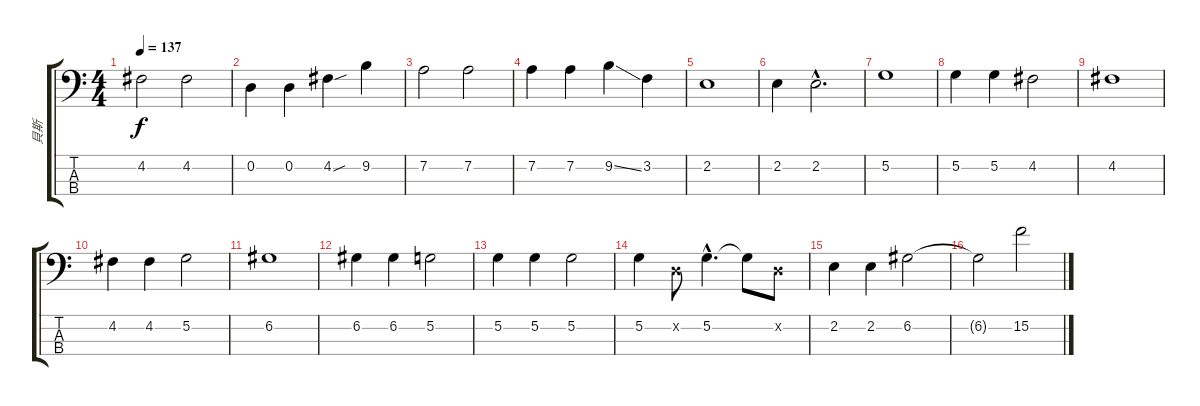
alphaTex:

\track ("貝斯" "貝斯") {instrument electricbassfinger}
\staff {score tabs}
\tuning (G2 D2 A1 E1) {hide}
\ts (4 4)
\tempo 137
\clef f4
\ks c
4.2.2{dy f} 4.2.2 |
0.2.4 0.2.4 4.2{sou}.4 9.2.4 |
7.2.2 7.2.2 |
7.2.4 7.2.4 9.2{ss}.4 3.2.4 |
2.2.1 |
2.2.4 2.2{hac}.2{d} |
5.2.1 |
5.2.4 5.2.4 4.2.2 |
4.2.1 |
4.2.4 4.2.4 5.2.2 |
6.2.1 |
6.2.4 6.2.4 5.2.2 |
5.2.4 5.2.4 5.2.2 |
5.2.4 0.2{x}.8 5.2{hac}.4{d} 5.2{t}.8 0.2{x}.8 |
2.2.4 2.2.4 6.2.2 |
6.2{t}.2 15.2{ss}.2
